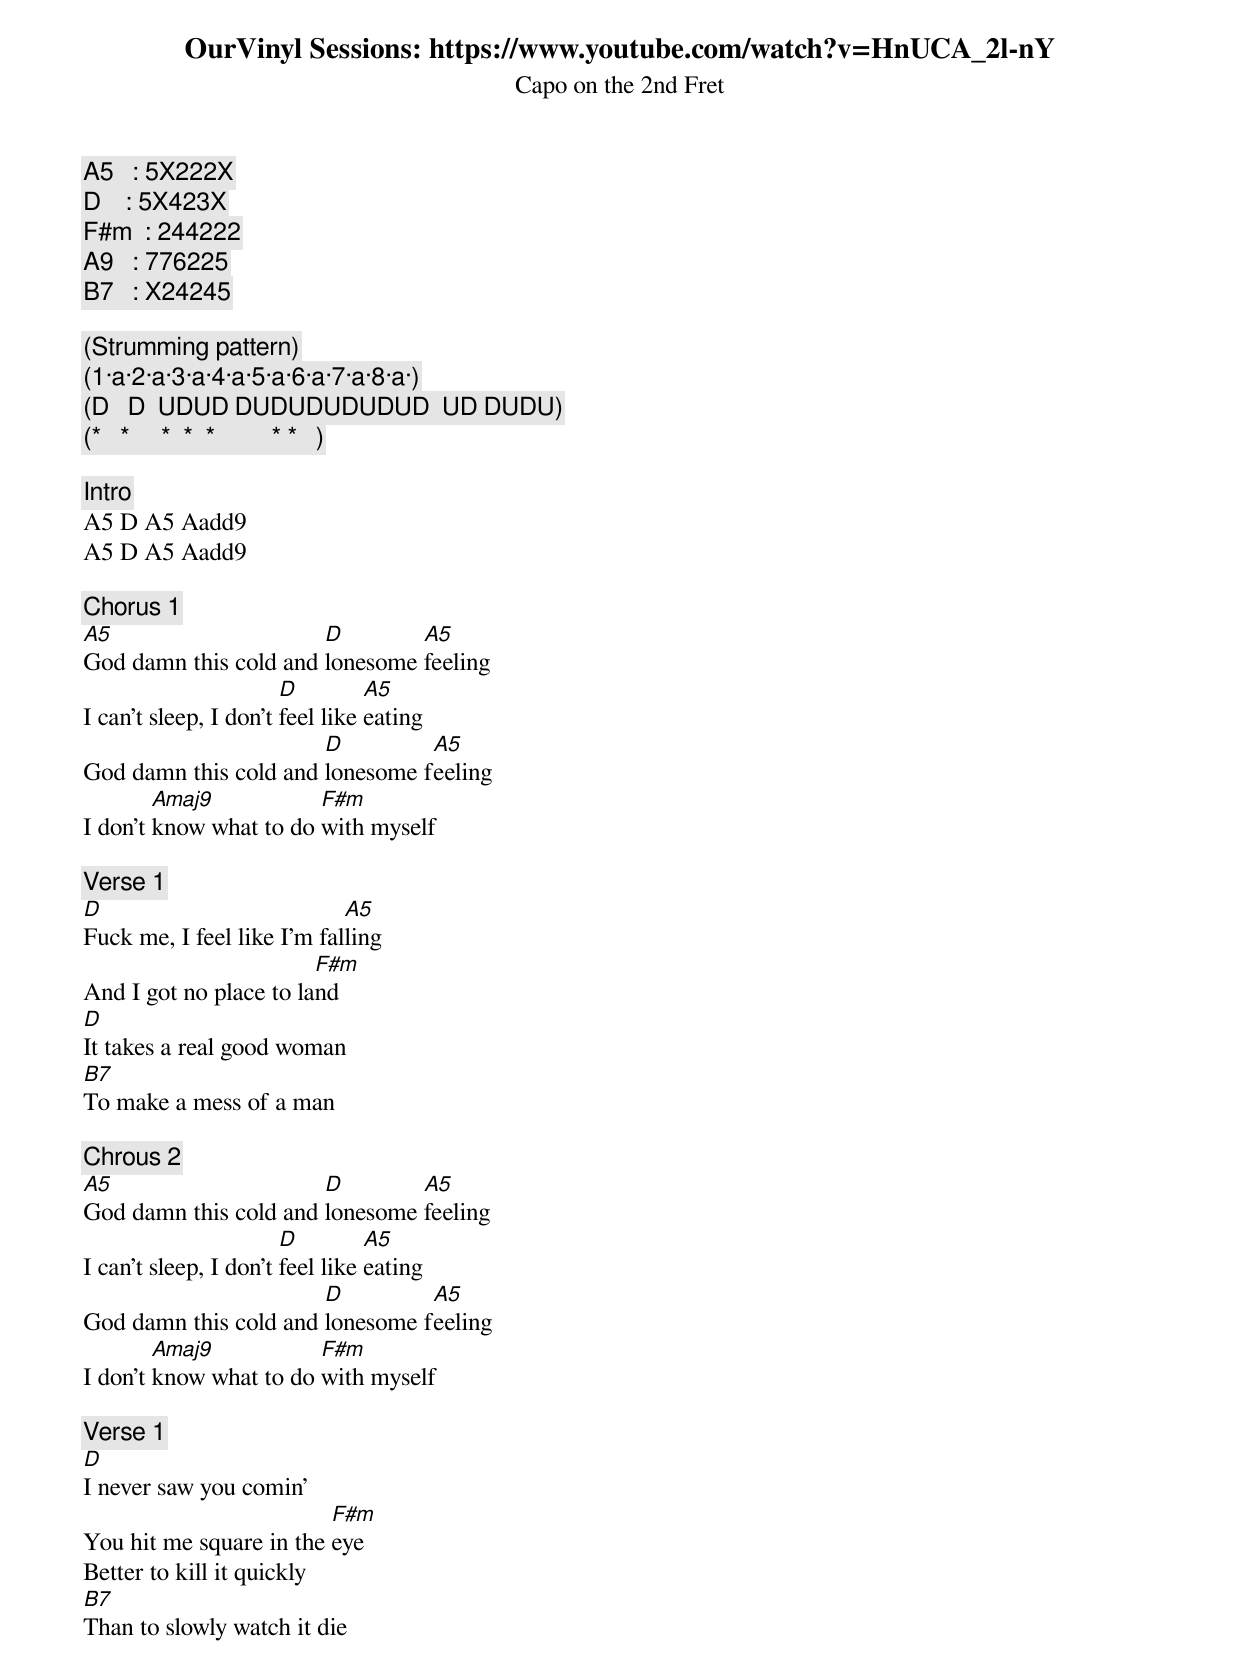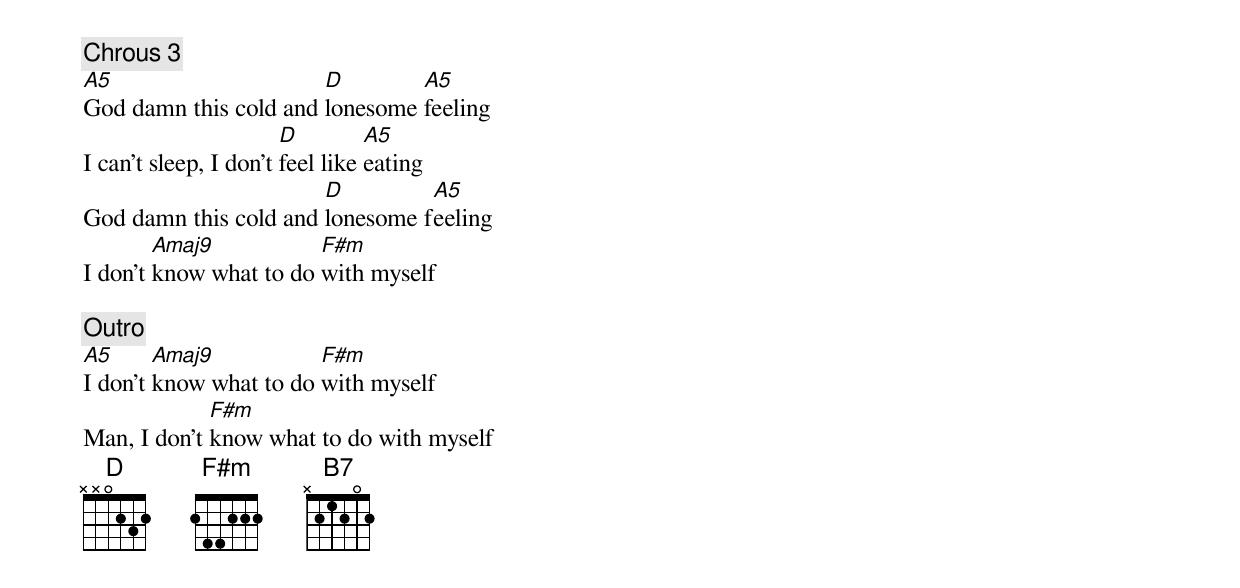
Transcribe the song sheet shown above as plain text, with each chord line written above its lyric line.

OurVinyl Sessions: https://www.youtube.com/watch?v=HnUCA_2l-nY
Capo on the 2nd Fret

A5   : 5X222X
D    : 5X423X
Aadd9: 5X242X
F#m  : 244222
A9   : 776225
B7   : X24245

(Strumming pattern)
(1·a·2·a·3·a·4·a·5·a·6·a·7·a·8·a·)
(D   D  UDUD DUDUDUDUDUD  UD DUDU)
(*   *     *  *  *         * *   )

[Intro]
A5 D A5 Aadd9
A5 D A5 Aadd9

[Chorus 1]
A5                     D        A5
God damn this cold and lonesome feeling
                       D         A5
I can't sleep, I don't feel like eating
                       D         A5
God damn this cold and lonesome feeling
        Amaj9           F#m
I don't know what to do with myself

[Verse 1]
D                           A5
Fuck me, I feel like I'm falling
                        F#m
And I got no place to land
D
It takes a real good woman
B7
To make a mess of a man

[Chrous 2]
A5                     D        A5
God damn this cold and lonesome feeling
                       D         A5
I can't sleep, I don't feel like eating
                       D         A5
God damn this cold and lonesome feeling
        Amaj9           F#m
I don't know what to do with myself

[Verse 1]
D
I never saw you comin'
                         F#m
You hit me square in the eye
Better to kill it quickly
B7
Than to slowly watch it die

[Chrous 3]
A5                     D        A5
God damn this cold and lonesome feeling
                       D         A5
I can't sleep, I don't feel like eating
                       D         A5
God damn this cold and lonesome feeling
        Amaj9           F#m
I don't know what to do with myself

[Outro]
A5      Amaj9           F#m
I don't know what to do with myself
             F#m
Man, I don't know what to do with myself
